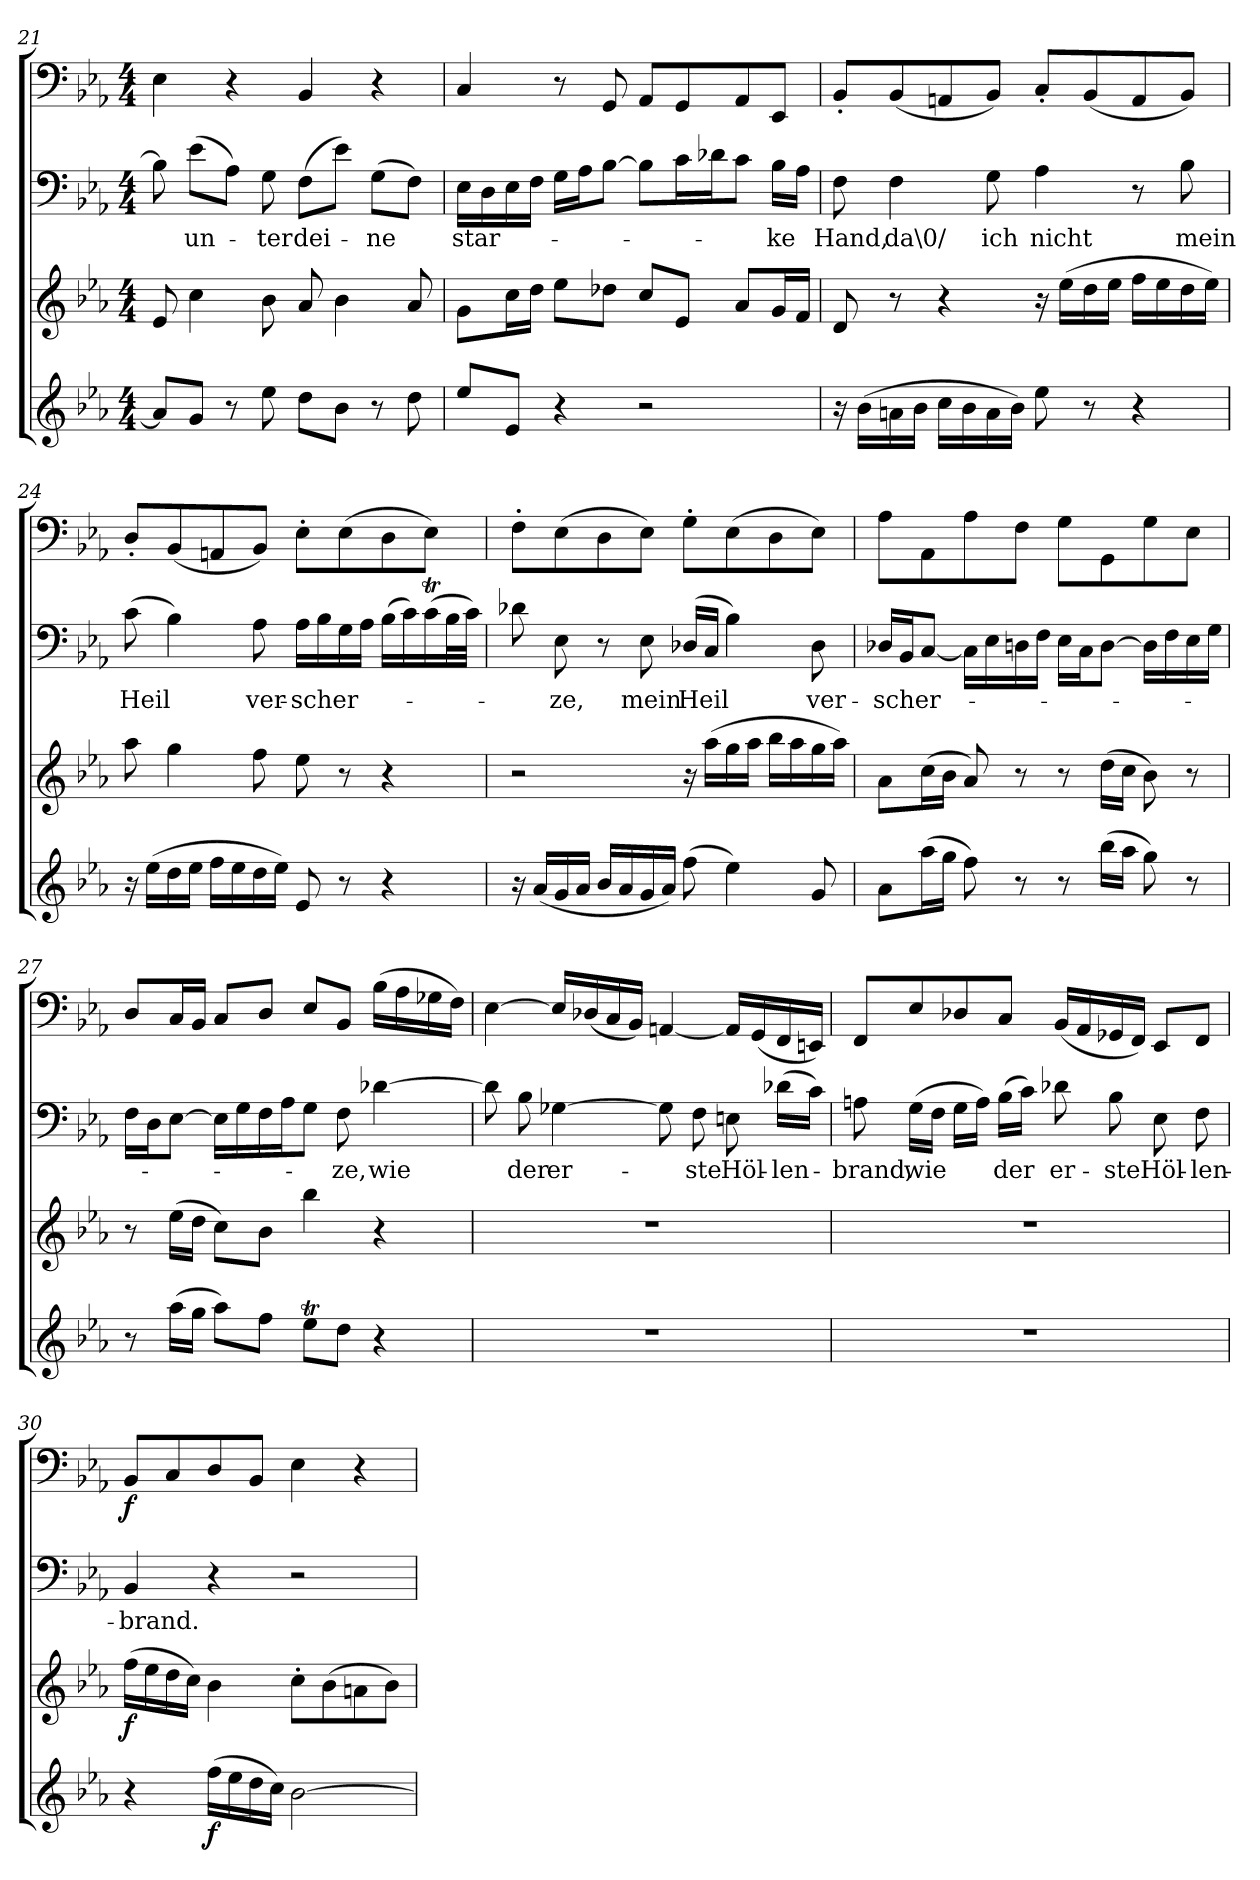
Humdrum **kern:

**kern	**dynam	**kern	**dynam	**kern	**text	**kern	**dynam
*part4	*part4	*part3	*part3	*part2	*part2	*part1	*part1
*staff4	*staff4	*staff3	*staff3	*staff2	*staff2	*staff1	*staff1
*clefG2	*	*clefG2	*	*clefF4	*	*clefF4	*
*k[b-e-a-]	*	*k[b-e-a-]	*	*k[b-e-a-]	*	*k[b-e-a-]	*
*E-:	*	*E-:	*	*E-:	*	*E-:	*
*M4/4	*	*M4/4	*	*M4/4	*	*M4/4	*
=21	=21	=21	=21	=21	=21	=21	=21
8a-/L]	.	8e-/	.	8B-\]	.	4E-\	.
8g/J	.	4cc\	.	(8e-\L	un-	.	.
8r	.	.	.	8A-\J)	.	4r	.
8ee-\	.	8b-\	.	8G\	-ter	.	.
8dd\L	.	8a-/	.	(8F\L	dei-	4BB-/	.
8b-\J	.	4b-\	.	8e-\J)	.	.	.
8r	.	.	.	(8G\L	-ne	4r	.
8dd\	.	8a-/	.	8F\J)	.	.	.
=22	=22	=22	=22	=22	=22	=22	=22
8ee-/L	.	8g\L	.	16E-\LL	star-	4C/	.
.	.	.	.	16D\	.	.	.
8e-/J	.	16cc\L	.	16E-\	.	.	.
.	.	16dd\JJ	.	16F\JJ	.	.	.
4r	.	8ee-\L	.	16G\LL	.	8r	.
.	.	.	.	16A-\J	.	.	.
.	.	8dd-X\J	.	[8B-\J	.	8GG/	.
2r	.	8cc/L	.	8B-\L]	.	8AA-/L	.
.	.	8e-/J	.	16c\L	.	8GG/	.
.	.	.	.	16d-X\J	.	.	.
.	.	8a-/L	.	8c\J	.	8AA-/	.
.	.	16g/L	.	16B-\LL	-ke	8EE-/J	.
.	.	16f/JJ	.	16A-\JJ	.	.	.
=23	=23	=23	=23	=23	=23	=23	=23
16r	.	8d/	.	8F\	Hand,	8BB-'/L	.
(16b-\LL	.	.	.	.	.	.	.
16an\	.	8r	.	4F\	da\0/	(8BB-/	.
16b-\JJ	.	.	.	.	.	.	.
16cc\LL	.	4r	.	.	.	8AAn/	.
16b-\	.	.	.	.	.	.	.
16a\	.	.	.	8G\	ich	8BB-/J)	.
16b-\JJ)	.	.	.	.	.	.	.
8ee-\	.	16r	.	4A-\	nicht	8C'/L	.
.	.	(16ee-\LL	.	.	.	.	.
8r	.	16dd\	.	.	.	(8BB-/	.
.	.	16ee-\JJ	.	.	.	.	.
4r	.	16ff\LL	.	8r	.	8AA/	.
.	.	16ee-\	.	.	.	.	.
.	.	16dd\	.	8B-\	mein	8BB-/J)	.
.	.	16ee-\JJ)	.	.	.	.	.
=24	=24	=24	=24	=24	=24	=24	=24
16r	.	8aa-\	.	(8c\	Heil	8D'/L	.
(16ee-\LL	.	.	.	.	.	.	.
16dd\	.	4gg\	.	4B-\)	.	(8BB-/	.
16ee-\JJ	.	.	.	.	.	.	.
16ff\LL	.	.	.	.	.	8AAn/	.
16ee-\	.	.	.	.	.	.	.
16dd\	.	8ff\	.	8A-\	ver-	8BB-/J)	.
16ee-\JJ)	.	.	.	.	.	.	.
8e-/	.	8ee-\	.	16A-\LL	-scher-	8E-'\L	.
.	.	.	.	16B-\	.	.	.
8r	.	8r	.	16G\	.	(8E-\	.
.	.	.	.	16A-\JJ	.	.	.
4r	.	4r	.	(16B-\LL	.	8D\	.
.	.	.	.	16c\)	.	.	.
.	.	.	.	(16cT\	.	8E-\J)	.
.	.	.	.	32B-\L	.	.	.
.	.	.	.	32c\JJJ)	.	.	.
=25	=25	=25	=25	=25	=25	=25	=25
16r	.	2r	.	8d-X\	.	8F'\L	.
(16a-/LL	.	.	.	.	.	.	.
16g/	.	.	.	8E-\	-ze,	(8E-\	.
16a-/JJ	.	.	.	.	.	.	.
16b-/LL	.	.	.	8r	.	8D\	.
16a-/	.	.	.	.	.	.	.
16g/	.	.	.	8E-\	mein	8E-\J)	.
16a-/JJ)	.	.	.	.	.	.	.
(8ff\	.	16r	.	(16D-X/LL	Heil	8G'\L	.
.	.	(16aa-\LL	.	16C/JJ	.	.	.
4ee-\)	.	16gg\	.	4B-\)	.	(8E-\	.
.	.	16aa-\JJ	.	.	.	.	.
.	.	16bb-\LL	.	.	.	8D\	.
.	.	16aa-\	.	.	.	.	.
8g/	.	16gg\	.	8D-\	ver-	8E-\J)	.
.	.	16aa-\JJ)	.	.	.	.	.
=26	=26	=26	=26	=26	=26	=26	=26
8a-\L	.	8a-\L	.	16D-X/LL	-scher-	8A-\L	.
.	.	.	.	16BB-/J	.	.	.
(16aa-\L	.	(16cc\L	.	[8C/J	.	8AA-\	.
16gg\JJ	.	16b-\JJ	.	.	.	.	.
8ff\)	.	8a-/)	.	16C\LL]	.	8A-\	.
.	.	.	.	16E-\	.	.	.
8r	.	8r	.	16Dn\	.	8F\J	.
.	.	.	.	16F\JJ	.	.	.
8r	.	8r	.	16E-\LL	.	8G\L	.
.	.	.	.	16C\J	.	.	.
(16bb-\LL	.	(16dd\LL	.	[8D\J	.	8GG\	.
16aa-\JJ	.	16cc\JJ	.	.	.	.	.
8gg\)	.	8b-\)	.	16D\LL]	.	8G\	.
.	.	.	.	16F\	.	.	.
8r	.	8r	.	16E-\	.	8E-\J	.
.	.	.	.	16G\JJ	.	.	.
=27	=27	=27	=27	=27	=27	=27	=27
8r	.	8r	.	16F\LL	.	8D/L	.
.	.	.	.	16D\J	.	.	.
(16aa-\LL	.	(16ee-\LL	.	[8E-\J	.	16C/L	.
16gg\JJ	.	16dd\JJ	.	.	.	16BB-/JJ	.
8aa-\L)	.	8cc\L)	.	16E-\LL]	.	8C/L	.
.	.	.	.	16G\	.	.	.
8ff\J	.	8b-\J	.	16F\	.	8D/J	.
.	.	.	.	16A-\J	.	.	.
8ee-T\L	.	4bb-\	.	8G\J	.	8E-/L	.
8dd\J	.	.	.	8F\	-ze,	8BB-/J	.
4r	.	4r	.	[4d-X\	wie	(16B-\LL	.
.	.	.	.	.	.	16A-\	.
.	.	.	.	.	.	16G-X\	.
.	.	.	.	.	.	16F\JJ)	.
=28	=28	=28	=28	=28	=28	=28	=28
1r	.	1r	.	8d-\]	.	[4E-\	.
.	.	.	.	8B-\	der	.	.
.	.	.	.	[4G-X\	er-	16E-/LL]	.
.	.	.	.	.	.	(16D-X/	.
.	.	.	.	.	.	16C/	.
.	.	.	.	.	.	16BB-/JJ)	.
.	.	.	.	8G-\]	.	[4AAn/	.
.	.	.	.	8F\	-ste	.	.
.	.	.	.	8En\	Höl-	16AA/LL]	.
.	.	.	.	.	.	(16GG/	.
.	.	.	.	(16d-X\LL	-len-	16FF/	.
.	.	.	.	16c\JJ)	.	16EEn/JJ)	.
=29	=29	=29	=29	=29	=29	=29	=29
1r	.	1r	.	8An\	-brand,	8FF/L	.
.	.	.	.	(16G\LL	wie	8E-/	.
.	.	.	.	16F\JJ	.	.	.
.	.	.	.	16G\LL	.	8D-X/	.
.	.	.	.	16A\JJ)	.	.	.
.	.	.	.	(16B-\LL	der	8C/J	.
.	.	.	.	16c\JJ)	.	.	.
.	.	.	.	8d-X\	er-	(16BB-/LL	.
.	.	.	.	.	.	16AA-/	.
.	.	.	.	8B-\	-ste	16GG-X/	.
.	.	.	.	.	.	16FF/JJ)	.
.	.	.	.	8E-\	Höl-	8EE-/L	.
.	.	.	.	8F\	-len-	8FF/J	.
=30	=30	=30	=30	=30	=30	=30	=30
4r	.	(16ff\LL	f	4BB-/	-brand.	8BB-/L	f
.	.	16ee-\	.	.	.	.	.
.	.	16dd\	.	.	.	8C/	.
.	.	16cc\JJ)	.	.	.	.	.
(16ff\LL	f	4b-\	.	4r	.	8D/	.
16ee-\	.	.	.	.	.	.	.
16dd\	.	.	.	.	.	8BB-/J	.
16cc\JJ)	.	.	.	.	.	.	.
[2b-\	.	8cc'\L	.	2r	.	4E-\	.
.	.	(8b-\	.	.	.	.	.
.	.	8an\	.	.	.	4r	.
.	.	8b-\J)	.	.	.	.	.
=	=	=	=	=	=	=	=
*-	*-	*-	*-	*-	*-	*-	*-
